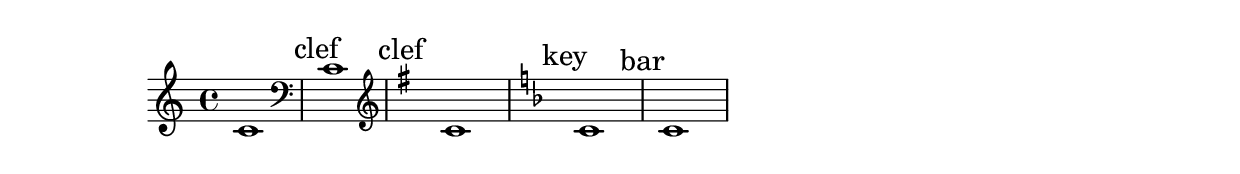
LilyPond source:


\header {
  texidoc = "When the break-align-symbols property is given as a list,
  the alignment depends on which symbols are visible."
}

\version "2.19.21"
  
\relative {
  \override Score.RehearsalMark.break-align-symbols = #'(clef key-signature staff-bar)
  c'1
  \clef "bass"
  \mark "clef"
  \noBreak

  c1
  \clef "treble"
  \key g \major
  \mark "clef"
  \noBreak

  c1
  \key f \major
  \mark "key"
  \noBreak

  c1
  \mark "bar"
  \noBreak

  c1
}
